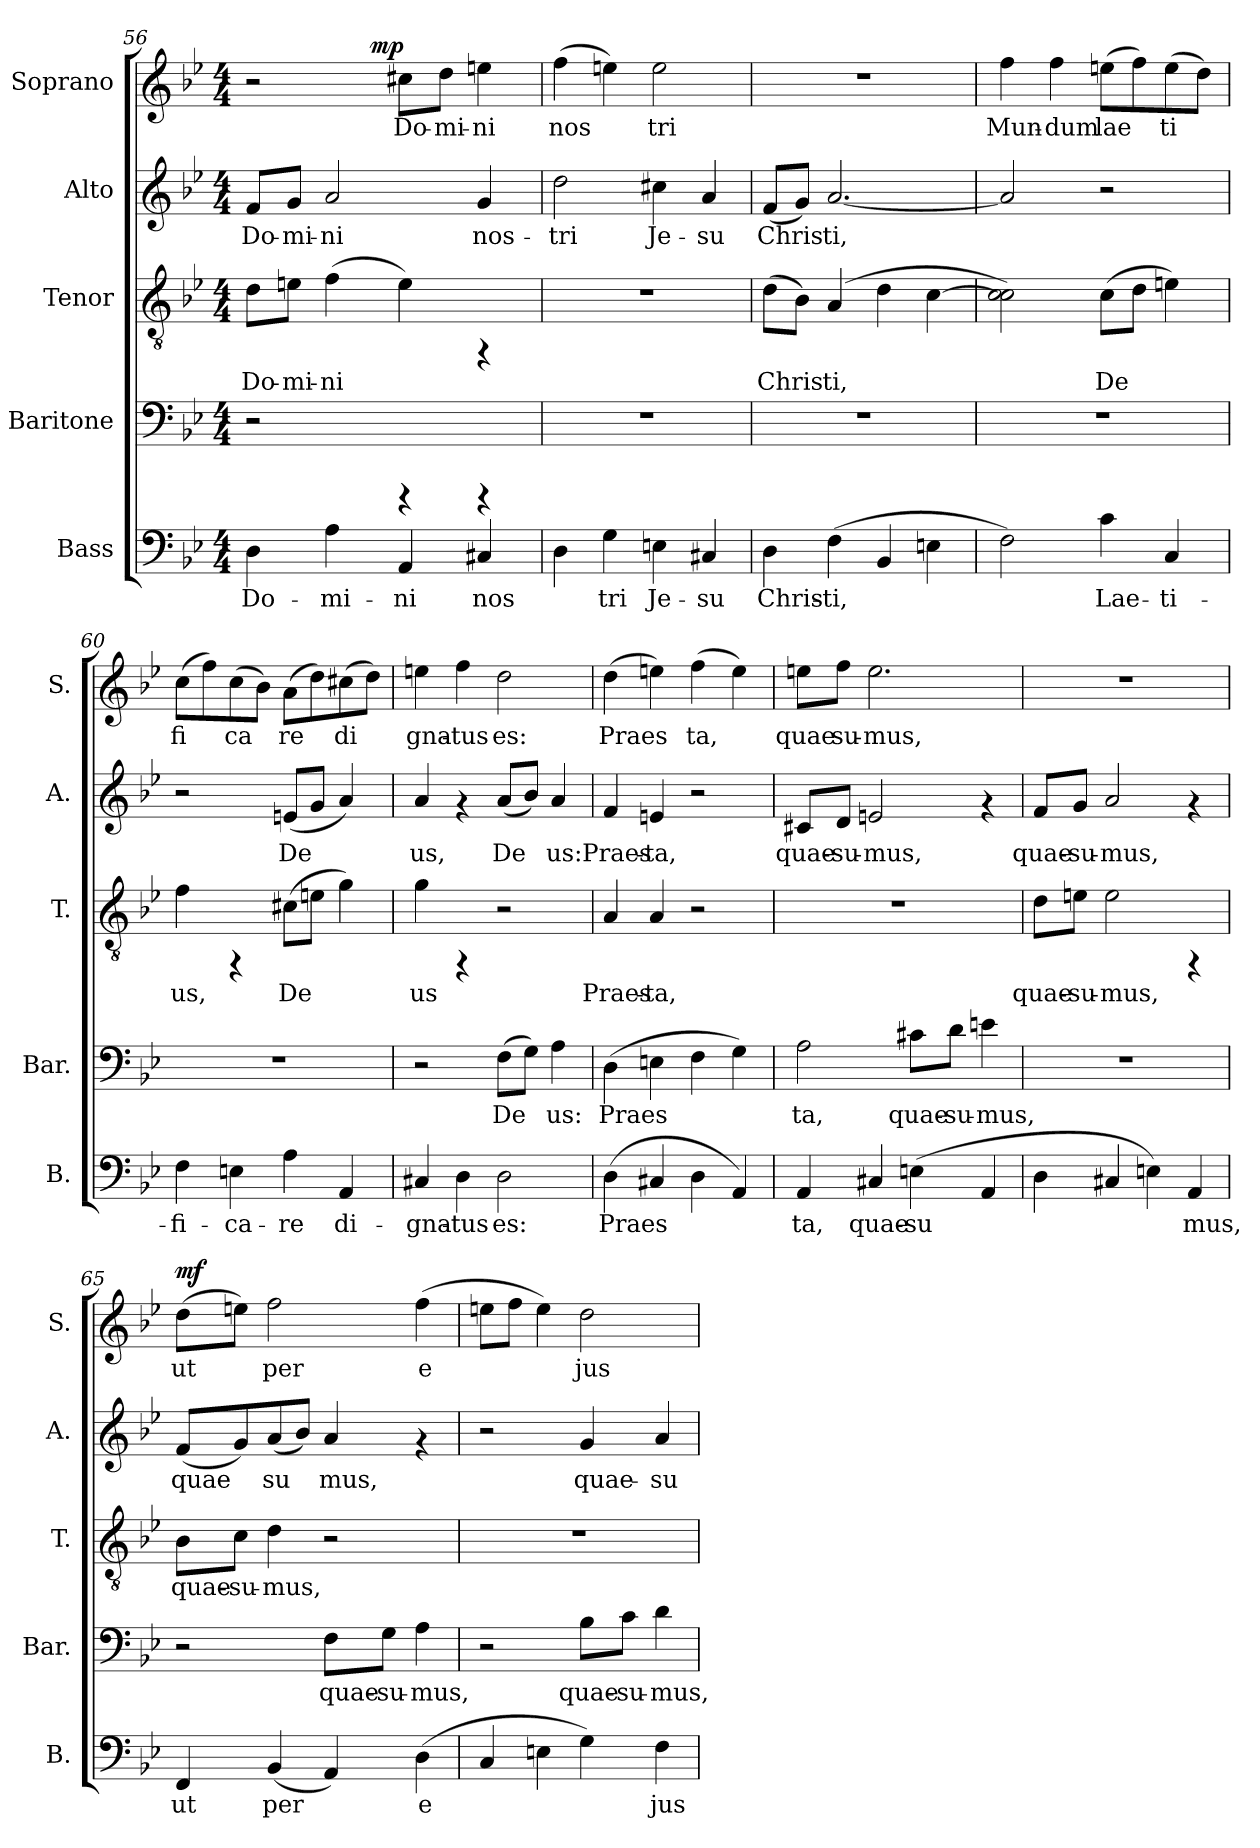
**kern	**text	**kern	**text	**kern	**text	**kern	**text	**kern	**text	**dynam
*part5	*part5	*part4	*part4	*part3	*part3	*part2	*part2	*part1	*part1	*part1
*staff5	*staff5	*staff4	*staff4	*staff3	*staff3	*staff2	*staff2	*staff1	*staff1	*staff1
*I"Bass	*	*I"Baritone	*	*I"Tenor	*	*I"Alto	*	*I"Soprano	*	*
*I'B.	*	*I'Bar.	*	*I'T.	*	*I'A.	*	*I'S.	*	*
*clefF4	*	*clefF4	*	*clefGv2	*	*clefG2	*	*clefG2	*	*
*k[b-e-]	*	*k[b-e-]	*	*k[b-e-]	*	*k[b-e-]	*	*k[b-e-]	*	*
*B-:	*	*B-:	*	*B-:	*	*B-:	*	*B-:	*	*
*M4/4	*	*M4/4	*	*M4/4	*	*M4/4	*	*M4/4	*	*
=56	=56	=56	=56	=56	=56	=56	=56	=56	=56	=56
!	!LO:LY:b:cj	!	!	!	!LO:LY:b:cj	!	!LO:LY:b:cj	!	!	!
*	*	*	*	*	*	*	*	*^	*	*
4D\	Do-	2r	.	8d\L	Do-	8f/L	Do-	2r	4ryy	.	.
!	!	!	!	!	!LO:LY:b:cj	!	!LO:LY:b:cj	!	!	!	!
.	.	.	.	8en\J	-mi-	8g/J	-mi-	.	.	.	.
!	!LO:LY:b:cj	!	!	!	!LO:LY:b:cj	!	!LO:LY:b:cj	!	!	!	!
4A\	-mi-	.	.	(>4f\	-ni	2a/	-ni	.	8ryy	.	.
.	.	.	.	.	.	.	.	.	32ryy	.	.
!	!	!	!	!	!	!	!	!	!	!	!LO:DY:a
.	.	.	.	.	.	.	.	.	2ryy	.	mp
!	!LO:LY:b:cj	!	!	!	!LO:LY:b:cj	!	!	!	!	!LO:LY:b:cj	!
4AA/	-ni	4rCCC	.	4e\)	.	.	.	8cc#X\L	.	Do-	.
!	!	!	!	!	!	!	!	!	!	!LO:LY:b:cj	!
.	.	.	.	.	.	.	.	8dd\J	.	-mi-	.
!	!LO:LY:b:cj	!	!	!	!	!	!LO:LY:b:cj	!	!	!LO:LY:b:cj	!
4C#X/	nos-	4rCCC	.	4rFF	.	4g/	nos-	4een\	.	-ni	.
.	.	.	.	.	.	.	.	.	16.ryy	.	.
=57	=57	=57	=57	=57	=57	=57	=57	=57	=57	=57	=57
!	!LO:LY:b:cj	!	!	!	!	!	!LO:LY:b:cj	!	!	!LO:LY:b:cj	!
*	*	*	*	*	*	*	*	*v	*v	*	*
4D\	--	1r	.	1r	.	2dd\	-tri	(>4ff\	nos-	.
!	!LO:LY:b:cj	!	!	!	!	!	!	!	!LO:LY:b:cj	!
4G\	-tri	.	.	.	.	.	.	4een\)	--	.
!	!LO:LY:b:cj	!	!	!	!	!	!LO:LY:b:cj	!	!LO:LY:b:cj	!
4En\	Je-	.	.	.	.	4cc#X\	Je-	2ee\	-tri	.
!	!LO:LY:b:cj	!	!	!	!	!	!LO:LY:b:cj	!	!	!
4C#X/	-su	.	.	.	.	4a/	-su	.	.	.
=58	=58	=58	=58	=58	=58	=58	=58	=58	=58	=58
!	!LO:LY:b:cj	!	!	!	!LO:LY:b:cj	!	!LO:LY:b:cj	!	!	!
4D\	Chris-	1r	.	(>8d\L	Chris-	(>8f/L	Chris-	1r	.	.
!	!	!	!	!	!LO:LY:b:cj	!	!LO:LY:b:cj	!	!	!
.	.	.	.	8B-\J)	--	8g/J)	--	.	.	.
!	!LO:LY:b:cj	!	!	!	!LO:LY:b:cj	!	!LO:LY:b:cj	!	!	!
(>4F\	-ti,	.	.	(>4A/	-ti,	[>2.a/	-ti,	.	.	.
!	!LO:LY:b:cj	!	!	!	!LO:LY:b:cj	!	!	!	!	!
4BB-/	.	.	.	4d\	.	.	.	.	.	.
!	!LO:LY:b:cj	!	!	!	!LO:LY:b:cj	!	!	!	!	!
4En\	.	.	.	[>4c\	.	.	.	.	.	.
!!LO:PB:g=z
=59	=59	=59	=59	=59	=59	=59	=59	=59	=59	=59
!	!LO:LY:b:cj	!	!	!	!LO:LY:b:cj	!	!LO:LY:b:cj	!	!LO:LY:b:cj	!
2F\)	.	1r	.	2c\ 2c\])	.	2a/]	.	4ff\	Mun-	.
!	!	!	!	!	!	!	!	!	!LO:LY:b:cj	!
.	.	.	.	.	.	.	.	4ff\	-dum	.
!	!LO:LY:b:cj	!	!	!	!LO:LY:b:cj	!	!	!	!LO:LY:b:cj	!
4c\	Lae-	.	.	(>8c\L	De-	2r	.	(>8een\L	lae-	.
!	!	!	!	!	!LO:LY:b:cj	!	!	!	!LO:LY:b:cj	!
.	.	.	.	8d\J	--	.	.	8ff\)	--	.
!	!LO:LY:b:cj	!	!	!	!LO:LY:b:cj	!	!	!	!LO:LY:b:cj	!
4C/	-ti-	.	.	4en\)	--	.	.	(>8ee\	-ti-	.
!	!	!	!	!	!	!	!	!	!LO:LY:b:cj	!
.	.	.	.	.	.	.	.	8dd\J)	--	.
=60	=60	=60	=60	=60	=60	=60	=60	=60	=60	=60
!	!LO:LY:b:cj	!	!	!	!LO:LY:b:cj	!	!	!	!LO:LY:b:cj	!
4F\	-fi-	1r	.	4f\	-us,	2r	.	(>8cc\L	-fi-	.
!	!	!	!	!	!	!	!	!	!LO:LY:b:cj	!
.	.	.	.	.	.	.	.	8ff\)	--	.
!	!LO:LY:b:cj	!	!	!	!	!	!	!	!LO:LY:b:cj	!
4En\	-ca-	.	.	4rFF	.	.	.	(>8cc\	-ca-	.
!	!	!	!	!	!	!	!	!	!LO:LY:b:cj	!
.	.	.	.	.	.	.	.	8b-\J)	--	.
!	!LO:LY:b:cj	!	!	!	!LO:LY:b:cj	!	!LO:LY:b:cj	!	!LO:LY:b:cj	!
4A\	-re	.	.	(>8c#X\L	De-	(>8en/L	De-	(>8a\L	-re	.
!	!	!	!	!	!LO:LY:b:cj	!	!LO:LY:b:cj	!	!LO:LY:b:cj	!
.	.	.	.	8en\J	--	8g/J	--	8dd\)	.	.
!	!LO:LY:b:cj	!	!	!	!LO:LY:b:cj	!	!LO:LY:b:cj	!	!LO:LY:b:cj	!
4AA/	di-	.	.	4g\)	--	4a/)	--	(>8cc#X\	di-	.
!	!	!	!	!	!	!	!	!	!LO:LY:b:cj	!
.	.	.	.	.	.	.	.	8dd\J)	--	.
=61	=61	=61	=61	=61	=61	=61	=61	=61	=61	=61
!	!LO:LY:b:cj	!	!	!	!LO:LY:b:cj	!	!LO:LY:b:cj	!	!LO:LY:b:cj	!
4C#X/	-gna-	2r	.	4g\	-us	4a/	-us,	4een\	-gna-	.
!	!LO:LY:b:cj	!	!	!	!	!	!	!	!LO:LY:b:cj	!
4D\	-tus	.	.	4rFF	.	4rf	.	4ff\	-tus	.
!	!LO:LY:b:cj	!	!LO:LY:b:cj	!	!	!	!LO:LY:b:cj	!	!LO:LY:b:cj	!
2D\	es:	(>8F\L	De-	2r	.	(>8a/L	De-	2dd\	es:	.
!	!	!	!LO:LY:b:cj	!	!	!	!LO:LY:b:cj	!	!	!
.	.	8G\J)	--	.	.	8b-/J)	--	.	.	.
!	!	!	!LO:LY:b:cj	!	!	!	!LO:LY:b:cj	!	!	!
.	.	4A\	-us:	.	.	4a/	-us:	.	.	.
=62	=62	=62	=62	=62	=62	=62	=62	=62	=62	=62
!	!LO:LY:b:cj	!	!LO:LY:b:cj	!	!LO:LY:b:cj	!	!LO:LY:b:cj	!	!LO:LY:b:cj	!
(>4D\	Praes-	(>4D\	Praes-	4A/	Praes-	4f/	Praes-	(>4dd\	Praes-	.
!	!LO:LY:b:cj	!	!LO:LY:b:cj	!	!LO:LY:b:cj	!	!LO:LY:b:cj	!	!LO:LY:b:cj	!
4C#X/	--	4En\	--	4A/	-ta,	4en/	-ta,	4een\)	--	.
!	!LO:LY:b:cj	!	!LO:LY:b:cj	!	!	!	!	!	!LO:LY:b:cj	!
4D\	--	4F\	--	2r	.	2r	.	(>4ff\	-ta,	.
!	!LO:LY:b:cj	!	!LO:LY:b:cj	!	!	!	!	!	!LO:LY:b:cj	!
4AA/)	--	4G\)	--	.	.	.	.	4ee\)	.	.
!!LO:PB:g=z
=63	=63	=63	=63	=63	=63	=63	=63	=63	=63	=63
!	!LO:LY:b:cj	!	!LO:LY:b:cj	!	!	!	!LO:LY:b:cj	!	!LO:LY:b:cj	!
4AA/	-ta,	2A\	-ta,	1r	.	8c#X/L	quae-	8een\L	quae	.
!	!	!	!	!	!	!	!LO:LY:b:cj	!	!LO:LY:b:cj	!
.	.	.	.	.	.	8d/J	-su-	8ff\J	su-	.
!	!LO:LY:b:cj	!	!	!	!	!	!LO:LY:b:cj	!	!LO:LY:b:cj	!
4C#X/	quae-	.	.	.	.	2en/	-mus,	2.ee\	-mus,	.
!	!LO:LY:b:cj	!	!LO:LY:b:cj	!	!	!	!	!	!	!
(>4En\	-su-	8c#X\L	quae-	.	.	.	.	.	.	.
!	!	!	!LO:LY:b:cj	!	!	!	!	!	!	!
.	.	8d\J	-su-	.	.	.	.	.	.	.
!	!LO:LY:b:cj	!	!LO:LY:b:cj	!	!	!	!	!	!	!
4AA/	--	4en\	-mus,	.	.	4rf	.	.	.	.
=64	=64	=64	=64	=64	=64	=64	=64	=64	=64	=64
!	!LO:LY:b:cj	!	!	!	!LO:LY:b:cj	!	!LO:LY:b:cj	!	!	!
4D\	--	1r	.	8d\L	quae-	8f/L	quae-	1r	.	.
!	!	!	!	!	!LO:LY:b:cj	!	!LO:LY:b:cj	!	!	!
.	.	.	.	8en\J	-su-	8g/J	-su-	.	.	.
!	!LO:LY:b:cj	!	!	!	!LO:LY:b:cj	!	!LO:LY:b:cj	!	!	!
4C#X/	--	.	.	2e\	-mus,	2a/	-mus,	.	.	.
!	!LO:LY:b:cj	!	!	!	!	!	!	!	!	!
4En\)	--	.	.	.	.	.	.	.	.	.
!	!LO:LY:b:cj	!	!	!	!	!	!	!	!	!
4AA/	-mus,	.	.	4rFF	.	4rf	.	.	.	.
=65	=65	=65	=65	=65	=65	=65	=65	=65	=65	=65
!	!LO:LY:b:cj	!	!	!	!LO:LY:b:cj	!	!LO:LY:b:cj	!	!LO:LY:b:cj	!LO:DY:a
4FF/	ut	2r	.	8B-\L	quae-	(>8f/L	quae-	(>8dd\L	ut	mf
!	!	!	!	!	!LO:LY:b:cj	!	!LO:LY:b:cj	!	!LO:LY:b:cj	!
.	.	.	.	8c\J	-su-	8g/)	--	8een\J)	.	.
!	!LO:LY:b:cj	!	!	!	!LO:LY:b:cj	!	!LO:LY:b:cj	!	!LO:LY:b:cj	!
(>4BB-/	per	.	.	4d\	-mus,	(>8a/	-su-	2ff\	per	.
!	!	!	!	!	!	!	!LO:LY:b:cj	!	!	!
.	.	.	.	.	.	8b-/J)	--	.	.	.
!	!LO:LY:b:cj	!	!LO:LY:b:cj	!	!	!	!LO:LY:b:cj	!	!	!
4AA/)	.	8F\L	quae-	2r	.	4a/	-mus,	.	.	.
!	!	!	!LO:LY:b:cj	!	!	!	!	!	!	!
.	.	8G\J	-su-	.	.	.	.	.	.	.
!	!LO:LY:b:cj	!	!LO:LY:b:cj	!	!	!	!	!	!LO:LY:b:cj	!
(>4D\	e	4A\	-mus,	.	.	4rf	.	(>4ff\	e-	.
!!LO:PB:g=z
=66	=66	=66	=66	=66	=66	=66	=66	=66	=66	=66
!	!LO:LY:b:cj	!	!	!	!	!	!	!	!LO:LY:b:cj	!
4C/	.	2r	.	1r	.	2r	.	8een\L	--	.
!	!	!	!	!	!	!	!	!	!LO:LY:b:cj	!
.	.	.	.	.	.	.	.	8ff\J	--	.
!	!LO:LY:b:cj	!	!	!	!	!	!	!	!LO:LY:b:cj	!
4En\	.	.	.	.	.	.	.	4ee\)	--	.
!	!LO:LY:b:cj	!	!LO:LY:b:cj	!	!	!	!LO:LY:b:cj	!	!LO:LY:b:cj	!
4G\)	.	8B-\L	quae-	.	.	4g/	quae-	2dd\	-jus	.
!	!	!	!LO:LY:b:cj	!	!	!	!	!	!	!
.	.	8c\J	-su-	.	.	.	.	.	.	.
!	!LO:LY:b:cj	!	!LO:LY:b:cj	!	!	!	!LO:LY:b:cj	!	!	!
4F\	jus	4d\	-mus,	.	.	4a/	-su-	.	.	.
=	=	=	=	=	=	=	=	=	=	=
*-	*-	*-	*-	*-	*-	*-	*-	*-	*-	*-
